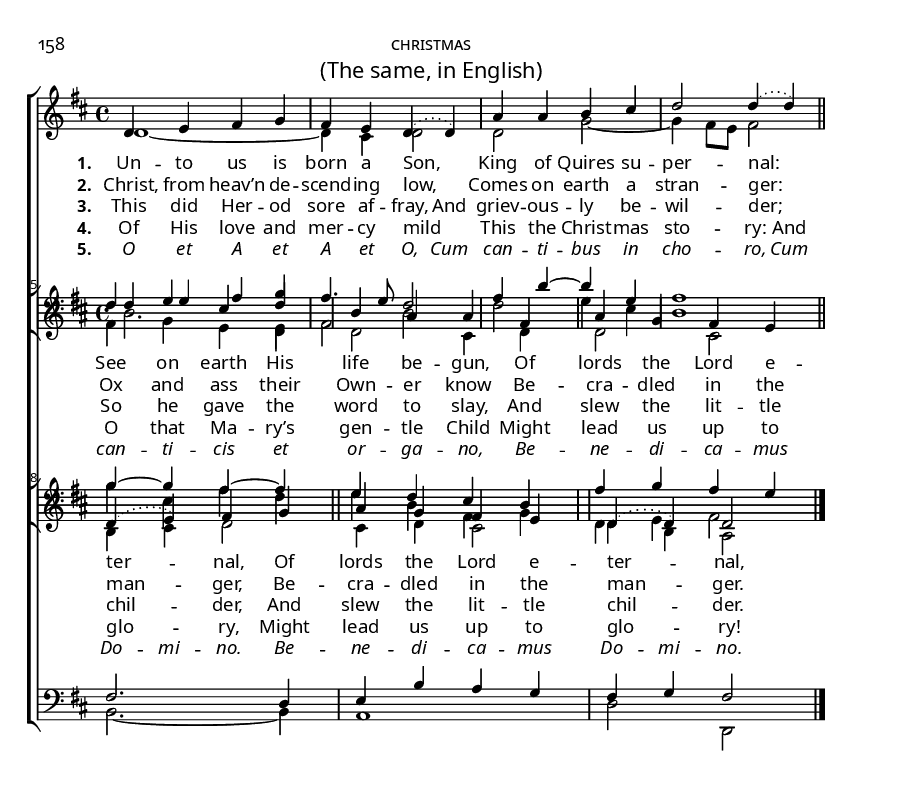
\version "2.14.2"
\include "util.ly"
\header {
    %title = \markup{\override #'(font-name . "Garamond Premier Pro Semibold"){ \abs-fontsize #15 \smallCapsOldStyle"Unto us is born a Son"}}
    subtitle = \markup{\override #'(font-name . "Garamond Premier Pro"){ \abs-fontsize #10.5 "(The same, in English)"}}
    %poet = \markup{\oldStyleNum"Words and tune (14th cent.) from" \italic"Piæ Cantiones," 1582}
    %composer = \markup\oldStyleNum"Arranged by G.H. Palmer"
  }\paper {
  print-all-headers = ##f
  paper-height = 9\in
  paper-width = 6\in
  indent = 0\in
  %system-system-spacing = #'((basic-distance . 10) (padding . 0))
  system-system-spacing =
    #'((basic-distance . 0)
       (minimum-distance . 0)
       (padding . -10)
       (stretchability . 100))
  score-markup-spacing =
    #'((basic-distance . 0)
       (minimum-distance . 0)
       (padding . 0)
       (stretchability . 75))
  markup-system-spacing = 
    #'((basic-distance . 0)
       (minimum-distance . 0)
       (padding . 0)
       (stretchability . 0))
  last-bottom-spacing = 
    #'((basic-distance . 0)
       (minimum-distance . 0)
       (padding . -0.5)
       (stretchability . 0))
  ragged-last-bottom = ##t
  ragged-bottom = ##f
  two-sided = ##t
  inner-margin = 0.5\in
  outer-margin = 0.25\in
  top-margin = 0.25\in
  bottom-margin = 0.25\in
  first-page-number = #158
  print-first-page-number = ##t
  headerLine = \markup{\override #'(font-name . "Garamond Premier Pro") \smallCapsOldStyle"christmas"}
  oddHeaderMarkup = \markup\fill-line{
     \override #'(font-name . "Garamond Premier Pro")\abs-fontsize #8.5
     \combine 
        \fill-line{"" \on-the-fly #print-page-number-check-first
        \oldStylePageNum""
        }
        \fill-line{\headerLine}
  }
  evenHeaderMarkup = \markup {
     \override #'(font-name . "Garamond Premier Pro")\abs-fontsize #8.5
     \combine
        \on-the-fly #print-page-number-check-first
        \oldStylePageNum""
        \fill-line{\headerLine}
  }
}
#(set-global-staff-size 14.8) \paper{ #(define fonts (make-pango-font-tree "GoudyOlSt BT" "Garamond Premier Pro" "Garamond Premier Pro" (/ 14.8 20))) }













global = {
  \key d \major
  \time 4/4
  \autoBeamOff
  \override DynamicLineSpanner #'staff-padding = #0.0
  \override DynamicLineSpanner #'Y-extent = #'(-1 . 1)
}

sopMusic = \relative c' {
  d4 e fis g |
  fis e \slurDotted d4( d) |
  a'4 a b cis |
  d2 d4( d) \bar "||"
  d4 e cis d |
  
  b a a fis |
  a g fis e |
  d( e) fis g |
  a g fis e |
  d4( d) d2 \bar "|."
}
sopWords = \lyricmode {
  
}

altoMusic = \relative c' {
  d1~|
  d4 cis d2 |
  d g~ |
  g4 fis8[ e] fis2 \bar "||"
  fis4 g e d |
  
  d2 cis4 d |
  d2 cis |
  b4 cis d2 |
  cis4 d cis2 |
  d4 b a2 \bar "|."
}
altoWords = \lyricmode {
  \set stanza = #"1. "
  \set ignoreMelismata = ##t
  Un -- to us is born a Son, _
  King of Quires su -- per -- nal: _
  \unset ignoreMelismata
  See on earth His life be -- gun,
  Of lords the Lord e -- ter -- nal,
  Of lords the Lord e -- ter -- nal,
}
altoWordsII = \lyricmode {
  \set stanza = #"2. "
  Christ, from heav’n de -- scend -- ing low,
  Comes on earth a stran -- ger:
  Ox and ass their Own -- er know
  Be -- cra -- dled in the man -- ger,
  Be -- cra -- dled in the man -- ger.

}
altoWordsIII = \lyricmode {
  \set stanza = #"3. "
  \set ignoreMelismata = ##t
  This did Her -- od sore af -- fray,
  \unset ignoreMelismata
  And griev -- ous -- ly be -- wil -- der;
  So he gave the word to slay,
  And slew the lit -- tle chil -- der,
  And slew the lit -- tle chil -- der.
}
altoWordsIV = \lyricmode {
  \set stanza = #"4. "
  Of His love and mer -- cy mild
  \set ignoreMelismata = ##t
  This the Christ -- mas sto -- ry:
  \unset ignoreMelismata
  And O that Ma -- ry’s gen -- tle Child
  Might lead us up to glo -- ry,
  Might lead us up to glo -- ry!
  
}
altoWordsV = \lyricmode {
  \set stanza = #"5. "
  \set ignoreMelismata = ##t
  \markup\italic O \markup\italic et \markup\italic A \markup\italic et \markup\italic A \markup\italic et \markup\italic O,
  \markup\italic Cum \markup\italic can -- \markup\italic ti -- \markup\italic bus \markup\italic in \markup\italic cho -- \markup\italic ro,
  \markup\italic Cum \markup\italic can -- \markup\italic ti -- \markup\italic cis \markup\italic et \markup\italic or -- \markup\italic ga -- \markup\italic no,
  \markup\italic Be -- \markup\italic ne -- \markup\italic di -- \markup\italic ca -- \markup\italic mus \markup\italic Do -- \markup\italic mi -- \markup\italic no.
  \markup\italic Be -- \markup\italic ne -- \markup\italic di -- \markup\italic ca -- \markup\italic mus \markup\italic Do -- \markup\italic mi -- \markup\italic no.
}
altoWordsVI = \lyricmode {
  \set stanza = #"6. "
  \set ignoreMelismata = ##t
}
tenorMusic = \relative c' {
  fis,4 g a b |
  a4. g8 fis2 |
  a4 d~ d g, |
  a1 \bar "||"
  b4~b a~ a |
  
  g fis e d |
  a' b a g |
  fis2. d4 |
  e b' a g |
  fis g fis2 \bar "|."
}
tenorWords = \lyricmode {

}

bassMusic = \relative c {
  d2. g,4 |
  a2 d |
  fis g4 e |
  d1 \bar "||"
  b'4 e, a fis |
  
  g d a b |
  fis g a2 |
  b2.~ b4 |
  a1 |
  d2 d, \bar "|."
}
bassWords = \lyricmode {

}

pianoRH = \relative c' {
  
}
pianoLH = \relative c' {
  
}

\score {
  <<
   \new ChoirStaff <<
    \new Staff = women <<
      \new Voice = "sopranos" { \voiceOne << \global \sopMusic >> }
      \new Voice = "altos" { \voiceTwo << \global \altoMusic >> }
    >>
    \new Lyrics \with { alignAboveContext = #"women" \override VerticalAxisGroup #'nonstaff-relatedstaff-spacing = #'((basic-distance . 1))} \lyricsto "sopranos" \sopWords
    \new Lyrics = "altosVI"  \with { alignBelowContext = #"women" } \lyricsto "sopranos" \altoWordsVI
    \new Lyrics = "altosV"  \with { alignBelowContext = #"women" } \lyricsto "sopranos" \altoWordsV
    \new Lyrics = "altosIV"  \with { alignBelowContext = #"women" } \lyricsto "sopranos" \altoWordsIV
    \new Lyrics = "altosIII"  \with { alignBelowContext = #"women" } \lyricsto "sopranos" \altoWordsIII
    \new Lyrics = "altosII"  \with { alignBelowContext = #"women" } \lyricsto "sopranos" \altoWordsII
    \new Lyrics = "altos"  \with { alignBelowContext = #"women" } \lyricsto "sopranos" \altoWords
   \new Staff = men <<
      \clef bass
      \new Voice = "tenors" { \voiceOne << \global \tenorMusic >> }
      \new Voice = "basses" { \voiceTwo << \global \bassMusic >> }
    >>
    \new Lyrics \with { alignAboveContext = #"men" \override VerticalAxisGroup #'nonstaff-relatedstaff-spacing = #'((basic-distance . 1)) } \lyricsto "tenors" \tenorWords
    \new Lyrics \with { alignBelowContext = #"men" \override VerticalAxisGroup #'nonstaff-relatedstaff-spacing = #'((basic-distance . 1)) } \lyricsto "basses" \bassWords
  >>
%    \new PianoStaff << \new Staff { \new Voice { \pianoRH } } \new Staff { \clef "bass" \pianoLH } >>
  >>
  \layout {
%6.14 \context {\Lyrics\override LyricText #'font-size = #0.9 }
    #(define fonts (make-pango-font-tree "GoudyOlSt BT" "Garamond Premier Pro" "Garamond Premier Pro" (/ 14.5 20)))
    \context {
      \Score
      %\override SpacingSpanner #'base-shortest-duration = #(ly:make-moment 1 8)
      %\override SpacingSpanner #'common-shortest-duration = #(ly:make-moment 1 4)
    }
    \context {
      % Remove all empty staves
      % \Staff \RemoveEmptyStaves \override VerticalAxisGroup #'remove-first = ##t
    }
    \context {
      \Lyrics
      \override LyricText #'X-offset = #center-on-word
    }
  }
  
  \midi {
    \tempo 4 = 120
    \set Staff.midiInstrument = "flute"
  
    \context {
      \Voice
      \remove "Dynamic_performer"
    }
  }
}
